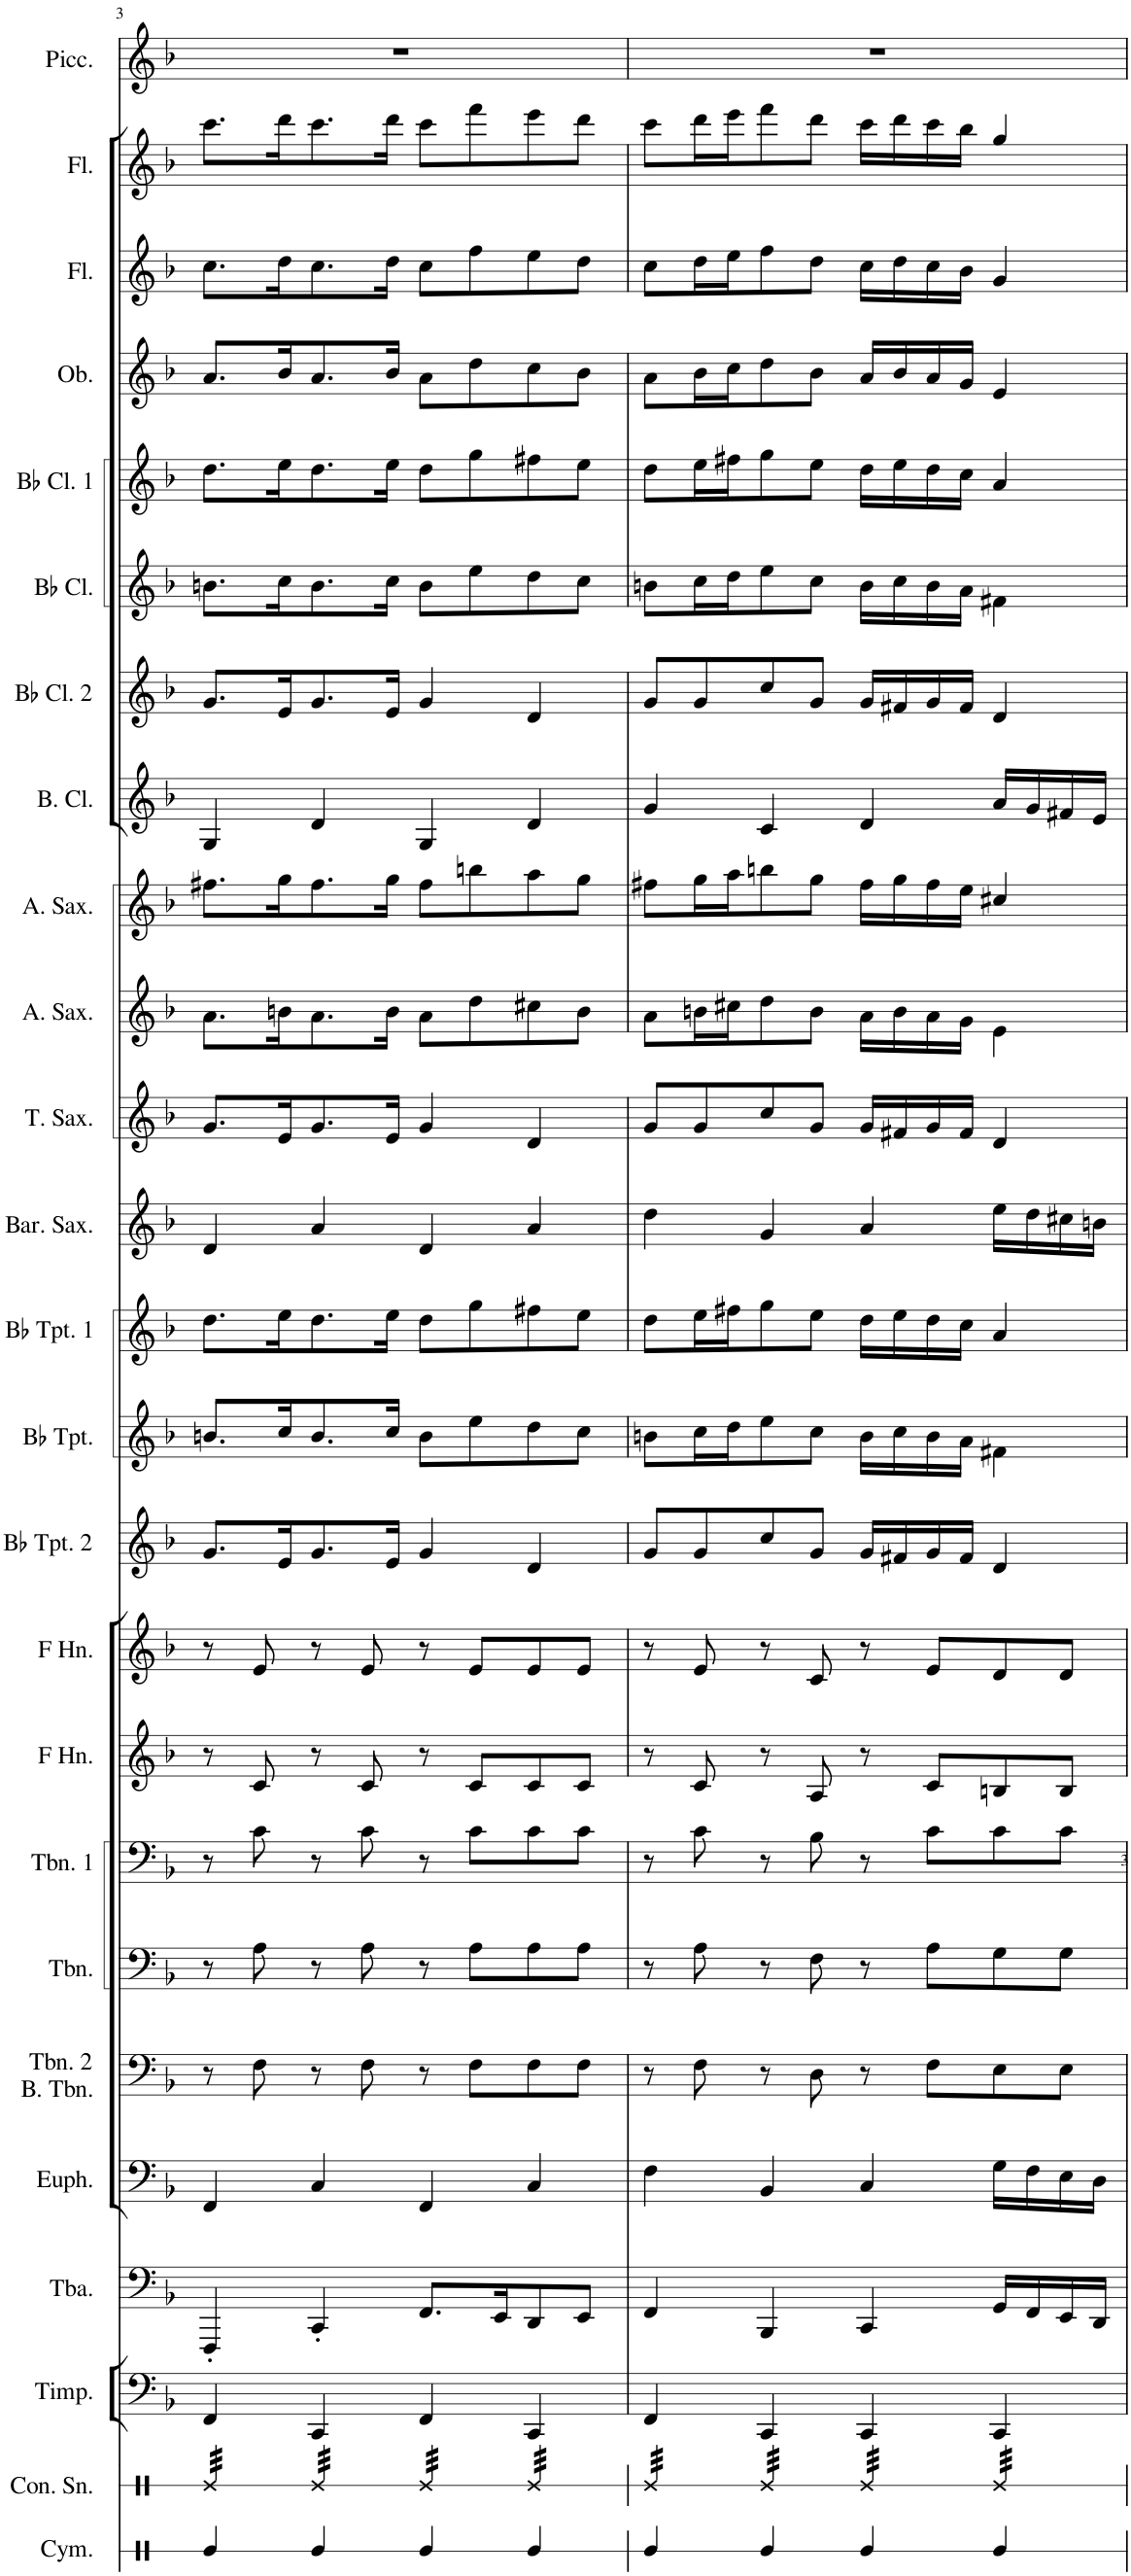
**kern	**kern	**kern	**kern	**kern	**kern	**kern	**kern	**kern	**kern	**kern	**kern	**kern	**kern	**kern	**kern	**kern	**kern	**kern	**kern	**kern	**kern	**kern	**kern	**kern
*part25	*part24	*part23	*part22	*part21	*part20	*part19	*part18	*part17	*part16	*part15	*part14	*part13	*part12	*part11	*part10	*part9	*part8	*part7	*part6	*part5	*part4	*part3	*part2	*part1
*staff25	*staff24	*staff23	*staff22	*staff21	*staff20	*staff19	*staff18	*staff17	*staff16	*staff15	*staff14	*staff13	*staff12	*staff11	*staff10	*staff9	*staff8	*staff7	*staff6	*staff5	*staff4	*staff3	*staff2	*staff1
*I"Cymbal	*I"Concert Snare Drum	*I"Timpani	*I"Tuba	*I"Euphonium	*I"Trombone 3	*I"Trombone	*I"Trombone 1 &amp; 2	*I"Horn in F	*I"Horn in F 1 &amp; 2	*I"Bb Trumpet 3	*I"Bb Trumpet	*I"Bb Trumpet 1 &amp; 2	*I"Baritone Saxophone	*I"Tenor Saxophone	*I"Alto Saxophone	*I"Alto Saxophone 1 &amp; 2	*I"Bass Clarinet	*I"Bb Clarinet 3	*I"Bb Clarinet	*I"Bb Clarinet 1 &amp; 2	*I"Oboe 1 &amp; 2	*I"Flute	*I"Flutes 1 &amp; 2	*I"Piccolo
*I'Cym.	*I'Con. Sn.	*I'Timp.	*I'Tba.	*I'Euph.	*	*I'Tbn.	*I'Tbn. 1	*	*	*I'Bb Tpt. 2	*I'Bb Tpt.	*I'Bb Tpt. 1	*I'Bar. Sax.	*I'T. Sax.	*I'A. Sax.	*I'A. Sax.	*I'B. Cl.	*I'Bb Cl. 2	*I'Bb Cl.	*I'Bb Cl. 1	*I'Ob.	*I'Fl.	*I'Fl.	*I'Picc.
!!LO:PB:g=z
*clefX	*clefX	*clefF4	*clefF4	*clefF4	*clefF4	*clefF4	*clefF4	*clefG2	*clefG2	*clefG2	*clefG2	*clefG2	*clefG2	*clefG2	*clefG2	*clefG2	*clefG2	*clefG2	*clefG2	*clefG2	*clefG2	*clefG2	*clefG2	*clefG2
*	*	*	*	*	*	*	*	*Trd4c7	*Trd4c7	*Trd1c2	*Trd1c2	*Trd1c2	*Trd12c21	*Trd8c14	*Trd5c9	*Trd5c9	*Trd8c14	*Trd1c2	*Trd1c2	*Trd1c2	*	*	*	*Trd-7c-12
*k[]	*k[]	*k[b-]	*k[b-]	*k[b-]	*k[b-]	*k[b-]	*k[b-]	*k[b-]	*k[b-]	*k[b-]	*k[b-]	*k[b-]	*k[b-]	*k[b-]	*k[b-]	*k[b-]	*k[b-]	*k[b-]	*k[b-]	*k[b-]	*k[b-]	*k[b-]	*k[b-]	*k[b-]
*M2/2	*M2/2	*M2/2	*M2/2	*M2/2	*M2/2	*M2/2	*M2/2	*M2/2	*M2/2	*M2/2	*M2/2	*M2/2	*M2/2	*M2/2	*M2/2	*M2/2	*M2/2	*M2/2	*M2/2	*M2/2	*M2/2	*M2/2	*M2/2	*M2/2
*met(c|)	*met(c|)	*met(c|)	*met(c|)	*met(c|)	*met(c|)	*met(c|)	*met(c|)	*met(c|)	*met(c|)	*met(c|)	*met(c|)	*met(c|)	*met(c|)	*met(c|)	*met(c|)	*met(c|)	*met(c|)	*met(c|)	*met(c|)	*met(c|)	*met(c|)	*met(c|)	*met(c|)	*met(c|)
=3	=3	=3	=3	=3	=3	=3	=3	=3	=3	=3	=3	=3	=3	=3	=3	=3	=3	=3	=3	=3	=3	=3	=3	=3
*	*tremolo	*	*	*	*	*	*	*	*	*	*	*	*	*	*	*	*	*	*	*	*	*	*	*
4Re/	32Re/LLL	4FF/	4FFF'/	4FF/	8r	8r	8r	8r	8r	8.g/L	8.bn/L	8.dd\L	4d/	8.g/L	8.a\L	8.ff#X\L	4G/	8.g/L	8.bn\L	8.dd\L	8.a/L	8.cc\L	8.ccc\L	1r
.	32Re/	.	.	.	.	.	.	.	.	.	.	.	.	.	.	.	.	.	.	.	.	.	.	.
.	32Re/	.	.	.	.	.	.	.	.	.	.	.	.	.	.	.	.	.	.	.	.	.	.	.
.	32Re/	.	.	.	.	.	.	.	.	.	.	.	.	.	.	.	.	.	.	.	.	.	.	.
.	32Re/	.	.	.	8F\	8A\	8c\	8c/	8e/	.	.	.	.	.	.	.	.	.	.	.	.	.	.	.
.	32Re/	.	.	.	.	.	.	.	.	.	.	.	.	.	.	.	.	.	.	.	.	.	.	.
.	32Re/	.	.	.	.	.	.	.	.	16e/K	16cc/K	16ee\K	.	16e/K	16bn\K	16gg\K	.	16e/K	16cc\K	16ee\K	16b-/K	16dd\K	16ddd\K	.
.	32Re/JJJ	.	.	.	.	.	.	.	.	.	.	.	.	.	.	.	.	.	.	.	.	.	.	.
4Re/	32Re/LLL	4CC/	4CC'/	4C/	8r	8r	8r	8r	8r	8.g/	8.b/	8.dd\	4a/	8.g/	8.a\	8.ff#\	4d/	8.g/	8.b\	8.dd\	8.a/	8.cc\	8.ccc\	.
.	32Re/	.	.	.	.	.	.	.	.	.	.	.	.	.	.	.	.	.	.	.	.	.	.	.
.	32Re/	.	.	.	.	.	.	.	.	.	.	.	.	.	.	.	.	.	.	.	.	.	.	.
.	32Re/	.	.	.	.	.	.	.	.	.	.	.	.	.	.	.	.	.	.	.	.	.	.	.
.	32Re/	.	.	.	8F\	8A\	8c\	8c/	8e/	.	.	.	.	.	.	.	.	.	.	.	.	.	.	.
.	32Re/	.	.	.	.	.	.	.	.	.	.	.	.	.	.	.	.	.	.	.	.	.	.	.
.	32Re/	.	.	.	.	.	.	.	.	16e/Jk	16cc/Jk	16ee\Jk	.	16e/Jk	16b\Jk	16gg\Jk	.	16e/Jk	16cc\Jk	16ee\Jk	16b-/Jk	16dd\Jk	16ddd\Jk	.
.	32Re/JJJ	.	.	.	.	.	.	.	.	.	.	.	.	.	.	.	.	.	.	.	.	.	.	.
4Re/	32Re/LLL	4FF/	8.FF/L	4FF/	8r	8r	8r	8r	8r	4g/	8b\L	8dd\L	4d/	4g/	8a\L	8ff#\L	4G/	4g/	8b\L	8dd\L	8a\L	8cc\L	8ccc\L	.
.	32Re/	.	.	.	.	.	.	.	.	.	.	.	.	.	.	.	.	.	.	.	.	.	.	.
.	32Re/	.	.	.	.	.	.	.	.	.	.	.	.	.	.	.	.	.	.	.	.	.	.	.
.	32Re/	.	.	.	.	.	.	.	.	.	.	.	.	.	.	.	.	.	.	.	.	.	.	.
.	32Re/	.	.	.	8F\L	8A\L	8c\L	8c/L	8e/L	.	8ee\	8gg\	.	.	8dd\	8bbn\	.	.	8ee\	8gg\	8dd\	8ff\	8fff\	.
.	32Re/	.	.	.	.	.	.	.	.	.	.	.	.	.	.	.	.	.	.	.	.	.	.	.
.	32Re/	.	16EE/K	.	.	.	.	.	.	.	.	.	.	.	.	.	.	.	.	.	.	.	.	.
.	32Re/JJJ	.	.	.	.	.	.	.	.	.	.	.	.	.	.	.	.	.	.	.	.	.	.	.
4Re/	32Re/LLL	4CC/	8DD/	4C/	8F\	8A\	8c\	8c/	8e/	4d/	8dd\	8ff#X\	4a/	4d/	8cc#X\	8aa\	4d/	4d/	8dd\	8ff#X\	8cc\	8ee\	8eee\	.
.	32Re/	.	.	.	.	.	.	.	.	.	.	.	.	.	.	.	.	.	.	.	.	.	.	.
.	32Re/	.	.	.	.	.	.	.	.	.	.	.	.	.	.	.	.	.	.	.	.	.	.	.
.	32Re/	.	.	.	.	.	.	.	.	.	.	.	.	.	.	.	.	.	.	.	.	.	.	.
.	32Re/	.	8EE/J	.	8F\J	8A\J	8c\J	8c/J	8e/J	.	8cc\J	8ee\J	.	.	8b\J	8gg\J	.	.	8cc\J	8ee\J	8b-\J	8dd\J	8ddd\J	.
.	32Re/	.	.	.	.	.	.	.	.	.	.	.	.	.	.	.	.	.	.	.	.	.	.	.
.	32Re/	.	.	.	.	.	.	.	.	.	.	.	.	.	.	.	.	.	.	.	.	.	.	.
.	32Re/JJJ	.	.	.	.	.	.	.	.	.	.	.	.	.	.	.	.	.	.	.	.	.	.	.
=4	=4	=4	=4	=4	=4	=4	=4	=4	=4	=4	=4	=4	=4	=4	=4	=4	=4	=4	=4	=4	=4	=4	=4	=4
4Re/	32Re/LLL	4FF/	4FF/	4F\	8r	8r	8r	8r	8r	8g/L	8bn\L	8dd\L	4dd\	8g/L	8a\L	8ff#X\L	4g/	8g/L	8bn\L	8dd\L	8a\L	8cc\L	8ccc\L	1r
.	32Re/	.	.	.	.	.	.	.	.	.	.	.	.	.	.	.	.	.	.	.	.	.	.	.
.	32Re/	.	.	.	.	.	.	.	.	.	.	.	.	.	.	.	.	.	.	.	.	.	.	.
.	32Re/	.	.	.	.	.	.	.	.	.	.	.	.	.	.	.	.	.	.	.	.	.	.	.
.	32Re/	.	.	.	8F\	8A\	8c\	8c/	8e/	8g/	16cc\L	16ee\L	.	8g/	16bn\L	16gg\L	.	8g/	16cc\L	16ee\L	16b-\L	16dd\L	16ddd\L	.
.	32Re/	.	.	.	.	.	.	.	.	.	.	.	.	.	.	.	.	.	.	.	.	.	.	.
.	32Re/	.	.	.	.	.	.	.	.	.	16dd\J	16ff#X\J	.	.	16cc#X\J	16aa\J	.	.	16dd\J	16ff#X\J	16cc\J	16ee\J	16eee\J	.
.	32Re/JJJ	.	.	.	.	.	.	.	.	.	.	.	.	.	.	.	.	.	.	.	.	.	.	.
4Re/	32Re/LLL	4CC/	4BBB-/	4BB-/	8r	8r	8r	8r	8r	8cc/	8ee\	8gg\	4g/	8cc/	8dd\	8bbn\	4c/	8cc/	8ee\	8gg\	8dd\	8ff\	8fff\	.
.	32Re/	.	.	.	.	.	.	.	.	.	.	.	.	.	.	.	.	.	.	.	.	.	.	.
.	32Re/	.	.	.	.	.	.	.	.	.	.	.	.	.	.	.	.	.	.	.	.	.	.	.
.	32Re/	.	.	.	.	.	.	.	.	.	.	.	.	.	.	.	.	.	.	.	.	.	.	.
.	32Re/	.	.	.	8D\	8F\	8B-\	8A/	8c/	8g/J	8cc\J	8ee\J	.	8g/J	8b\J	8gg\J	.	8g/J	8cc\J	8ee\J	8b-\J	8dd\J	8ddd\J	.
.	32Re/	.	.	.	.	.	.	.	.	.	.	.	.	.	.	.	.	.	.	.	.	.	.	.
.	32Re/	.	.	.	.	.	.	.	.	.	.	.	.	.	.	.	.	.	.	.	.	.	.	.
.	32Re/JJJ	.	.	.	.	.	.	.	.	.	.	.	.	.	.	.	.	.	.	.	.	.	.	.
4Re/	32Re/LLL	4CC/	4CC/	4C/	8r	8r	8r	8r	8r	16g/LL	16b\LL	16dd\LL	4a/	16g/LL	16a\LL	16ff#\LL	4d/	16g/LL	16b\LL	16dd\LL	16a/LL	16cc\LL	16ccc\LL	.
.	32Re/	.	.	.	.	.	.	.	.	.	.	.	.	.	.	.	.	.	.	.	.	.	.	.
.	32Re/	.	.	.	.	.	.	.	.	16f#X/	16cc\	16ee\	.	16f#X/	16b\	16gg\	.	16f#X/	16cc\	16ee\	16b-/	16dd\	16ddd\	.
.	32Re/	.	.	.	.	.	.	.	.	.	.	.	.	.	.	.	.	.	.	.	.	.	.	.
.	32Re/	.	.	.	8F\L	8A\L	8c\L	8c/L	8e/L	16g/	16b\	16dd\	.	16g/	16a\	16ff#\	.	16g/	16b\	16dd\	16a/	16cc\	16ccc\	.
.	32Re/	.	.	.	.	.	.	.	.	.	.	.	.	.	.	.	.	.	.	.	.	.	.	.
.	32Re/	.	.	.	.	.	.	.	.	16f#/JJ	16a\JJ	16cc\JJ	.	16f#/JJ	16g\JJ	16ee\JJ	.	16f#/JJ	16a\JJ	16cc\JJ	16g/JJ	16b-\JJ	16bb-\JJ	.
.	32Re/JJJ	.	.	.	.	.	.	.	.	.	.	.	.	.	.	.	.	.	.	.	.	.	.	.
4Re/	32Re/LLL	4CC/	16GG/LL	16G\LL	8E\	8G\	8c\	8Bn/	8d/	4d/	4f#X\	4a/	16ee\LL	4d/	4e\	4cc#X/	16a/LL	4d/	4f#X\	4a/	4e/	4g/	4gg/	.
.	32Re/	.	.	.	.	.	.	.	.	.	.	.	.	.	.	.	.	.	.	.	.	.	.	.
.	32Re/	.	16FF/	16F\	.	.	.	.	.	.	.	.	16dd\	.	.	.	16g/	.	.	.	.	.	.	.
.	32Re/	.	.	.	.	.	.	.	.	.	.	.	.	.	.	.	.	.	.	.	.	.	.	.
.	32Re/	.	16EE/	16E\	8E\J	8G\J	8c\J	8B/J	8d/J	.	.	.	16cc#X\	.	.	.	16f#X/	.	.	.	.	.	.	.
.	32Re/	.	.	.	.	.	.	.	.	.	.	.	.	.	.	.	.	.	.	.	.	.	.	.
.	32Re/	.	16DD/JJ	16D\JJ	.	.	.	.	.	.	.	.	16bn\JJ	.	.	.	16e/JJ	.	.	.	.	.	.	.
.	32Re/JJJ	.	.	.	.	.	.	.	.	.	.	.	.	.	.	.	.	.	.	.	.	.	.	.
*	*Xtremolo	*	*	*	*	*	*	*	*	*	*	*	*	*	*	*	*	*	*	*	*	*	*	*
=	=	=	=	=	=	=	=	=	=	=	=	=	=	=	=	=	=	=	=	=	=	=	=	=
*-	*-	*-	*-	*-	*-	*-	*-	*-	*-	*-	*-	*-	*-	*-	*-	*-	*-	*-	*-	*-	*-	*-	*-	*-
